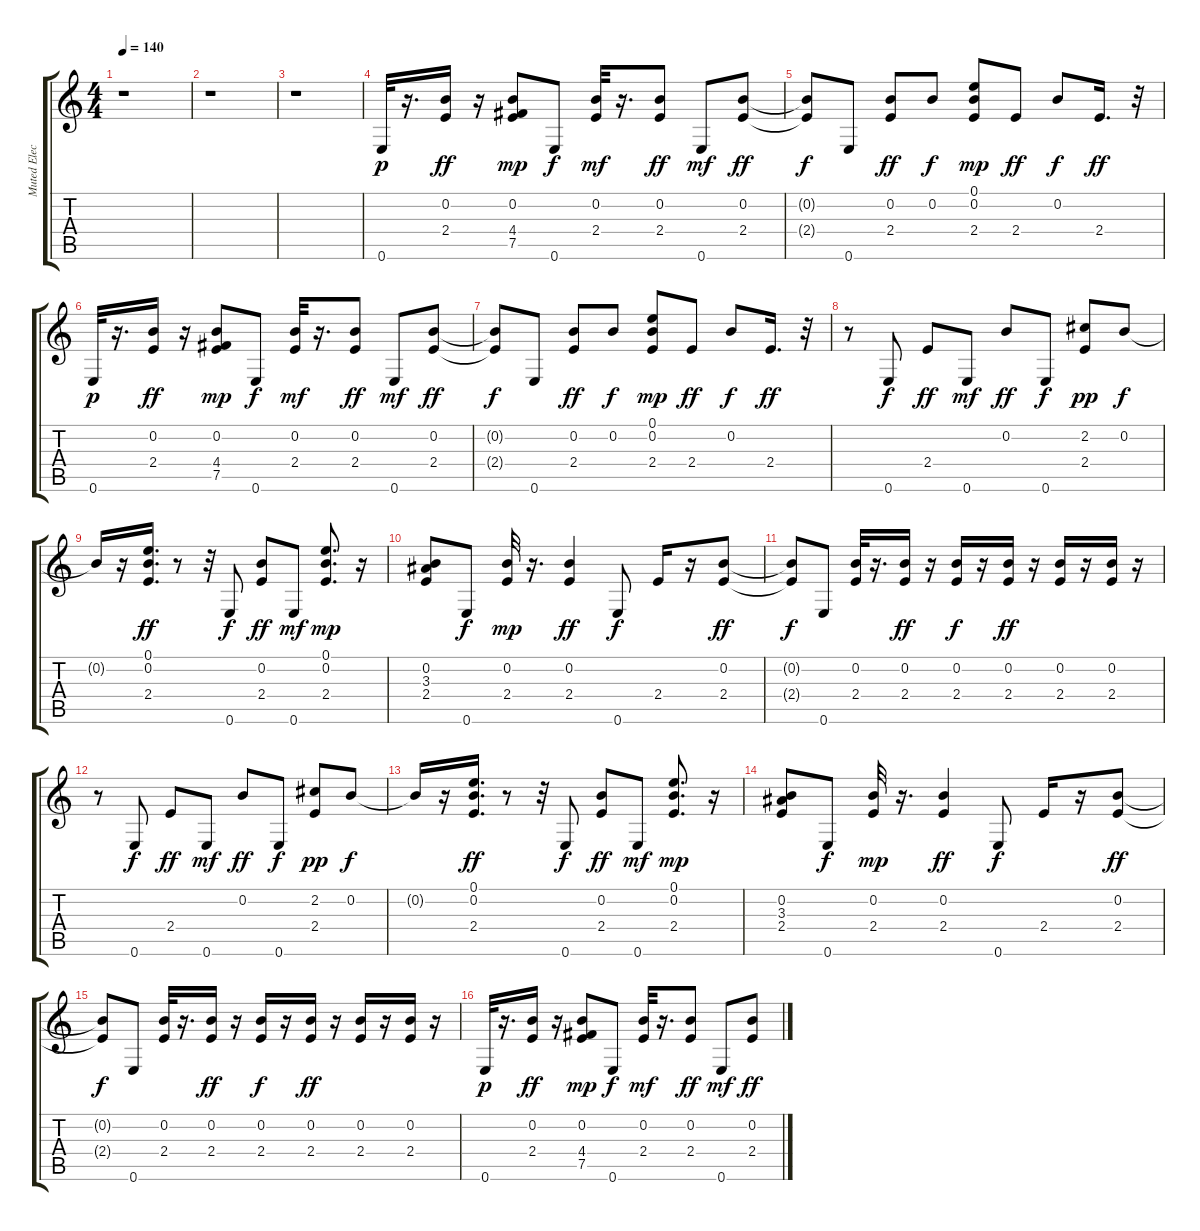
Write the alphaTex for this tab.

\track ("Muted Elect Gtr" "Muted Elec") {instrument electricguitarclean}
\staff {score tabs}
\tuning (E4 B3 G3 D3 A2 E2) {hide}
\ts (4 4)
\tempo 140
\clef g2
\ks c
r.1{dy mp} |
r.1 |
r.1 |
0.6.32{dy p} r.16{d} (0.2 2.4).16{dy ff} r.16 (0.2 4.4 7.5).8{dy mp} 0.6.8{dy f} (0.2 2.4).32{dy mf} r.16{d} (0.2 2.4).8{dy ff} 0.6.8{dy mf} (0.2 2.4).8{dy ff} |
(0.2{t} 2.4{t}).8{dy f} 0.6.8 (0.2 2.4).8{dy ff} 0.2.8{dy f} (0.1 0.2 2.4).8{dy mp} 2.4.8{dy ff} 0.2.8{dy f} 2.4.16{d dy ff} r.32 |
0.6.32{dy p} r.16{d} (0.2 2.4).16{dy ff} r.16 (0.2 4.4 7.5).8{dy mp} 0.6.8{dy f} (0.2 2.4).32{dy mf} r.16{d} (0.2 2.4).8{dy ff} 0.6.8{dy mf} (0.2 2.4).8{dy ff} |
(0.2{t} 2.4{t}).8{dy f} 0.6.8 (0.2 2.4).8{dy ff} 0.2.8{dy f} (0.1 0.2 2.4).8{dy mp} 2.4.8{dy ff} 0.2.8{dy f} 2.4.16{d dy ff} r.32 |
r.8 0.6.8{dy f} 2.4.8{dy ff} 0.6.8{dy mf} 0.2.8{dy ff} 0.6.8{dy f} (2.2 2.4).8{dy pp} 0.2.8{dy f} |
0.2{t}.16 r.16 (0.1 0.2 2.4).16{d dy ff} r.8 r.32 0.6.8{dy f} (0.2 2.4).8{dy ff} 0.6.8{dy mf} (0.1 0.2 2.4).8{d dy mp} r.16 |
(0.2 3.3 2.4).8 0.6.8{dy f} (0.2 2.4).32{dy mp} r.16{d} (0.2 2.4).4{dy ff} 0.6.8{dy f} 2.4.16 r.16 (0.2 2.4).8{dy ff} |
(0.2{t} 2.4{t}).8{dy f} 0.6.8 (0.2 2.4).32 r.16{d} (0.2 2.4).16{dy ff} r.16 (0.2 2.4).16{dy f} r.16 (0.2 2.4).16{dy ff} r.16 (0.2 2.4).16 r.16 (0.2 2.4).16 r.16 |
r.8 0.6.8{dy f} 2.4.8{dy ff} 0.6.8{dy mf} 0.2.8{dy ff} 0.6.8{dy f} (2.2 2.4).8{dy pp} 0.2.8{dy f} |
0.2{t}.16 r.16 (0.1 0.2 2.4).16{d dy ff} r.8 r.32 0.6.8{dy f} (0.2 2.4).8{dy ff} 0.6.8{dy mf} (0.1 0.2 2.4).8{d dy mp} r.16 |
(0.2 3.3 2.4).8 0.6.8{dy f} (0.2 2.4).32{dy mp} r.16{d} (0.2 2.4).4{dy ff} 0.6.8{dy f} 2.4.16 r.16 (0.2 2.4).8{dy ff} |
(0.2{t} 2.4{t}).8{dy f} 0.6.8{volume 12} (0.2 2.4).32{volume 12} r.16{d} (0.2 2.4).16{dy ff volume 12} r.16 (0.2 2.4).16{dy f} r.16 (0.2 2.4).16{dy ff volume 12} r.16 (0.2 2.4).16{volume 11} r.16 (0.2 2.4).16 r.16 |
0.6.32{dy p volume 11} r.16{d} (0.2 2.4).16{dy ff volume 11} r.16 (0.2 4.4 7.5).8{dy mp} 0.6.8{dy f volume 11} (0.2 2.4).32{dy mf volume 11} r.16{d} (0.2 2.4).8{dy ff volume 11} 0.6.8{dy mf} (0.2 2.4).8{dy ff volume 11}
